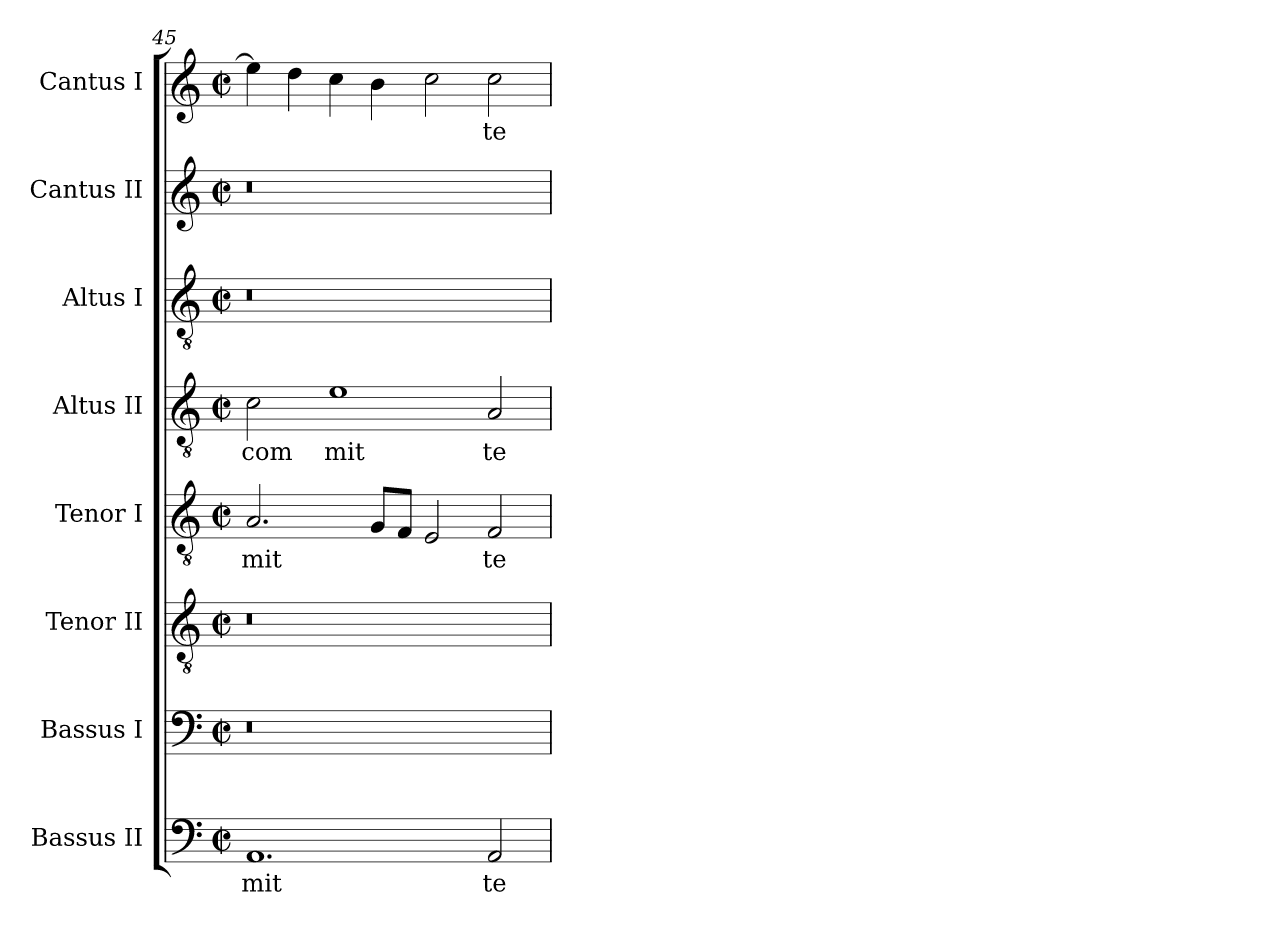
**kern	**text	**kern	**kern	**kern	**text	**kern	**text	**kern	**kern	**kern	**text
*part8	*part8	*part7	*part6	*part5	*part5	*part4	*part4	*part3	*part2	*part1	*part1
*staff8	*staff8	*staff7	*staff6	*staff5	*staff5	*staff4	*staff4	*staff3	*staff2	*staff1	*staff1
*I"Bassus II	*	*I"Bassus I	*I"Tenor II	*I"Tenor I	*	*I"Altus II	*	*I"Altus I	*I"Cantus II	*I"Cantus I	*
*clefF4	*	*clefF4	*clefGv2	*clefGv2	*	*clefGv2	*	*clefGv2	*clefG2	*clefG2	*
*M2/2	*	*M2/2	*M2/2	*M2/2	*	*M2/2	*	*M2/2	*M2/2	*M2/2	*
*met(c|)	*	*met(c|)	*met(c|)	*met(c|)	*	*met(c|)	*	*met(c|)	*met(c|)	*met(c|)	*
=45	=45	=45	=45	=45	=45	=45	=45	=45	=45	=45	=45
!	!LO:LY:b:cj	!	!	!	!LO:LY:b	!	!LO:LY:b:cj	!	!	!	!
1.AA	mit	0r	0r	2.A/	mit	2c\	com	0r	0r	4ee\]	.
.	.	.	.	.	.	.	.	.	.	4dd\	.
!	!	!	!	!	!	!	!LO:LY:b:cj	!	!	!	!
.	.	.	.	.	.	1e	mit	.	.	4cc\	.
.	.	.	.	8G/L	.	.	.	.	.	4b\	.
.	.	.	.	8F/J	.	.	.	.	.	.	.
.	.	.	.	2E/	.	.	.	.	.	2cc\	.
!	!LO:LY:b:cj	!	!	!	!LO:LY:b:cj	!	!LO:LY:b:cj	!	!	!	!LO:LY:b:cj
2AA/	te	.	.	2F/	te	2A/	te	.	.	2cc\	te
=	=	=	=	=	=	=	=	=	=	=	=
*-	*-	*-	*-	*-	*-	*-	*-	*-	*-	*-	*-
